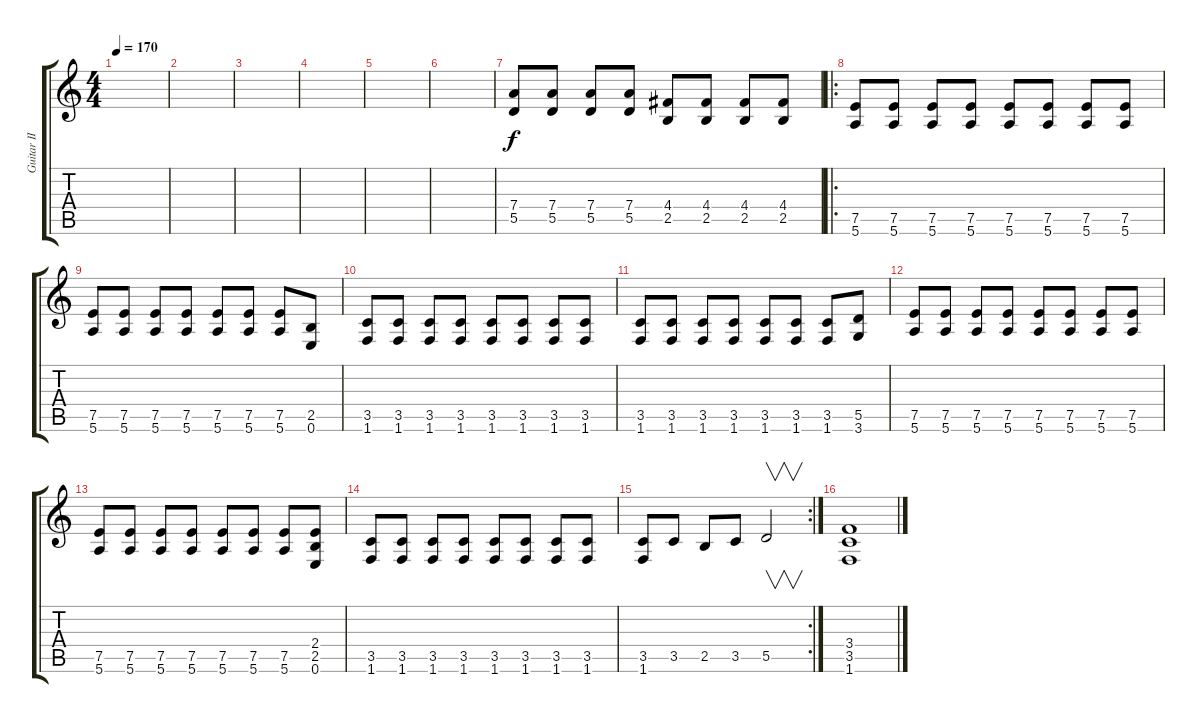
\track ("Guitar II" "Guitar II") {instrument distortionguitar}
\staff {score tabs}
\tuning (E4 B3 G3 D3 A2 E2) {hide}
\ts (4 4)
\tempo 170
\clef g2
\ks c
|
|
|
|
|
|
(7.4 5.5).8 (7.4 5.5).8 (7.4 5.5).8 (7.4 5.5).8 (4.4 2.5).8 (4.4 2.5).8 (4.4 2.5).8 (4.4 2.5).8 |
\ro
(7.5 5.6).8 (7.5 5.6).8 (7.5 5.6).8 (7.5 5.6).8 (7.5 5.6).8 (7.5 5.6).8 (7.5 5.6).8 (7.5 5.6).8 |
(7.5 5.6).8 (7.5 5.6).8 (7.5 5.6).8 (7.5 5.6).8 (7.5 5.6).8 (7.5 5.6).8 (7.5 5.6).8 (2.5 0.6).8 |
(3.5 1.6).8 (3.5 1.6).8 (3.5 1.6).8 (3.5 1.6).8 (3.5 1.6).8 (3.5 1.6).8 (3.5 1.6).8 (3.5 1.6).8 |
(3.5 1.6).8 (3.5 1.6).8 (3.5 1.6).8 (3.5 1.6).8 (3.5 1.6).8 (3.5 1.6).8 (3.5 1.6).8 (5.5 3.6).8 |
(7.5 5.6).8 (7.5 5.6).8 (7.5 5.6).8 (7.5 5.6).8 (7.5 5.6).8 (7.5 5.6).8 (7.5 5.6).8 (7.5 5.6).8 |
(7.5 5.6).8 (7.5 5.6).8 (7.5 5.6).8 (7.5 5.6).8 (7.5 5.6).8 (7.5 5.6).8 (7.5 5.6).8 (2.4 2.5 0.6).8 |
(3.5 1.6).8 (3.5 1.6).8 (3.5 1.6).8 (3.5 1.6).8 (3.5 1.6).8 (3.5 1.6).8 (3.5 1.6).8 (3.5 1.6).8 |
\rc 2
(3.5 1.6).8 3.5.8 2.5.8 3.5.8 5.5.2{v} |
(3.4 3.5 1.6).1
